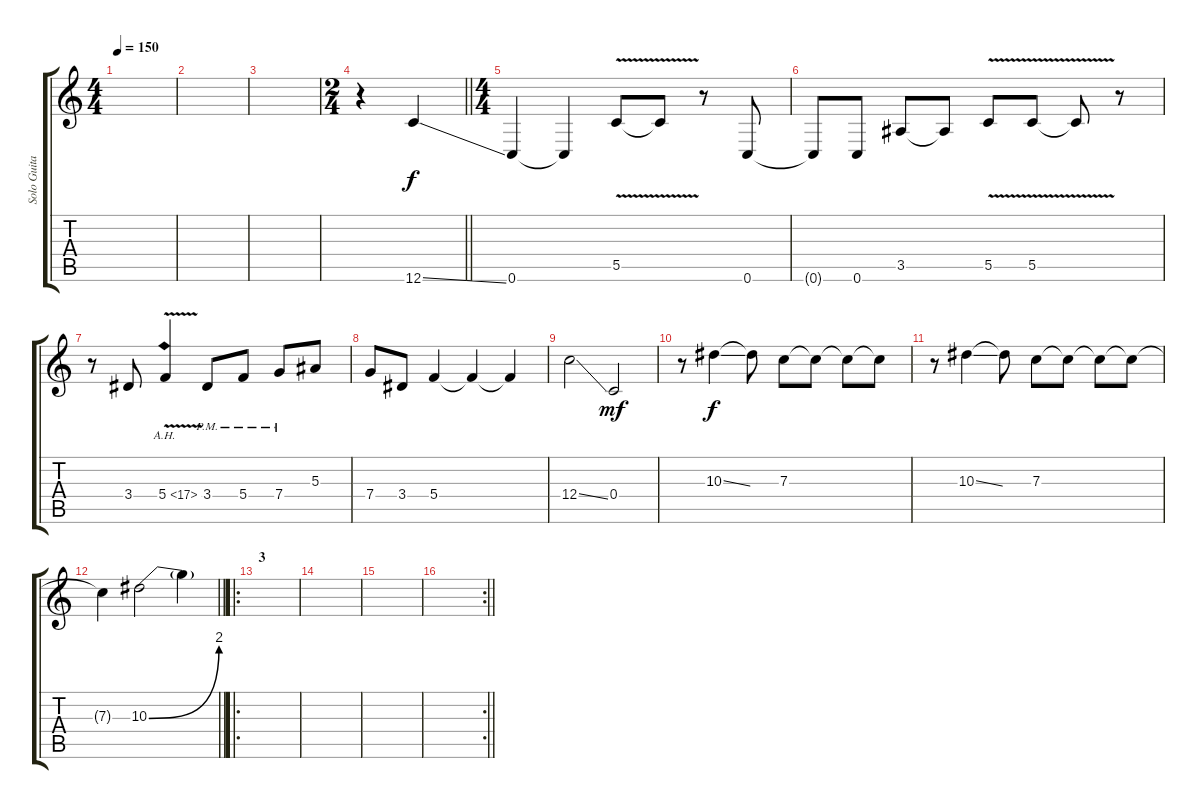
\track ("Solo Guitar" "Solo Guita") {instrument distortionguitar}
\staff {score tabs}
\tuning (D4 A3 F3 C3 G2 C2) {hide}
\ts (4 4)
\tempo 150
\clef g2
\ks c
|
|
|
\ts (2 4)
\barLineRight lightlight
r.4 12.6{ss}.4 |
\ts (4 4)
0.6.4 0.6{t}.4 5.5{v}.8 5.5{t}.8 r.8 0.6.8 |
0.6{t}.8 0.6.8 3.5.8 3.5{t}.8 5.5{v}.8 5.5{v}.8 5.5{t}.8 r.8 |
r.8 3.4.8 5.4{ah 12 v}.4 3.4{pm}.8 5.4{pm}.8 7.4{pm}.8 5.3.8 |
7.4.8 3.4.8 5.4.4 5.4{t}.4 5.4{t}.4 |
12.4{ss}.2 0.4.2{dy mf} |
r.8 10.3{ss}.4{dy f} 10.3{t}.8 7.3.8 7.3{t}.8 7.3{t}.8 7.3{t}.8 |
r.8 10.3{ss}.4 10.3{t}.8 7.3.8 7.3{t}.8 7.3{t}.8 7.3{t}.8 |
\barLineRight lightlight
7.3{t}.4 10.3{be (bend 0 0 60 8)}.2 10.3{t}.4 |
\ro
\section ("" "3")
|
|
|
\rc 2
\barLineRight lightlight
